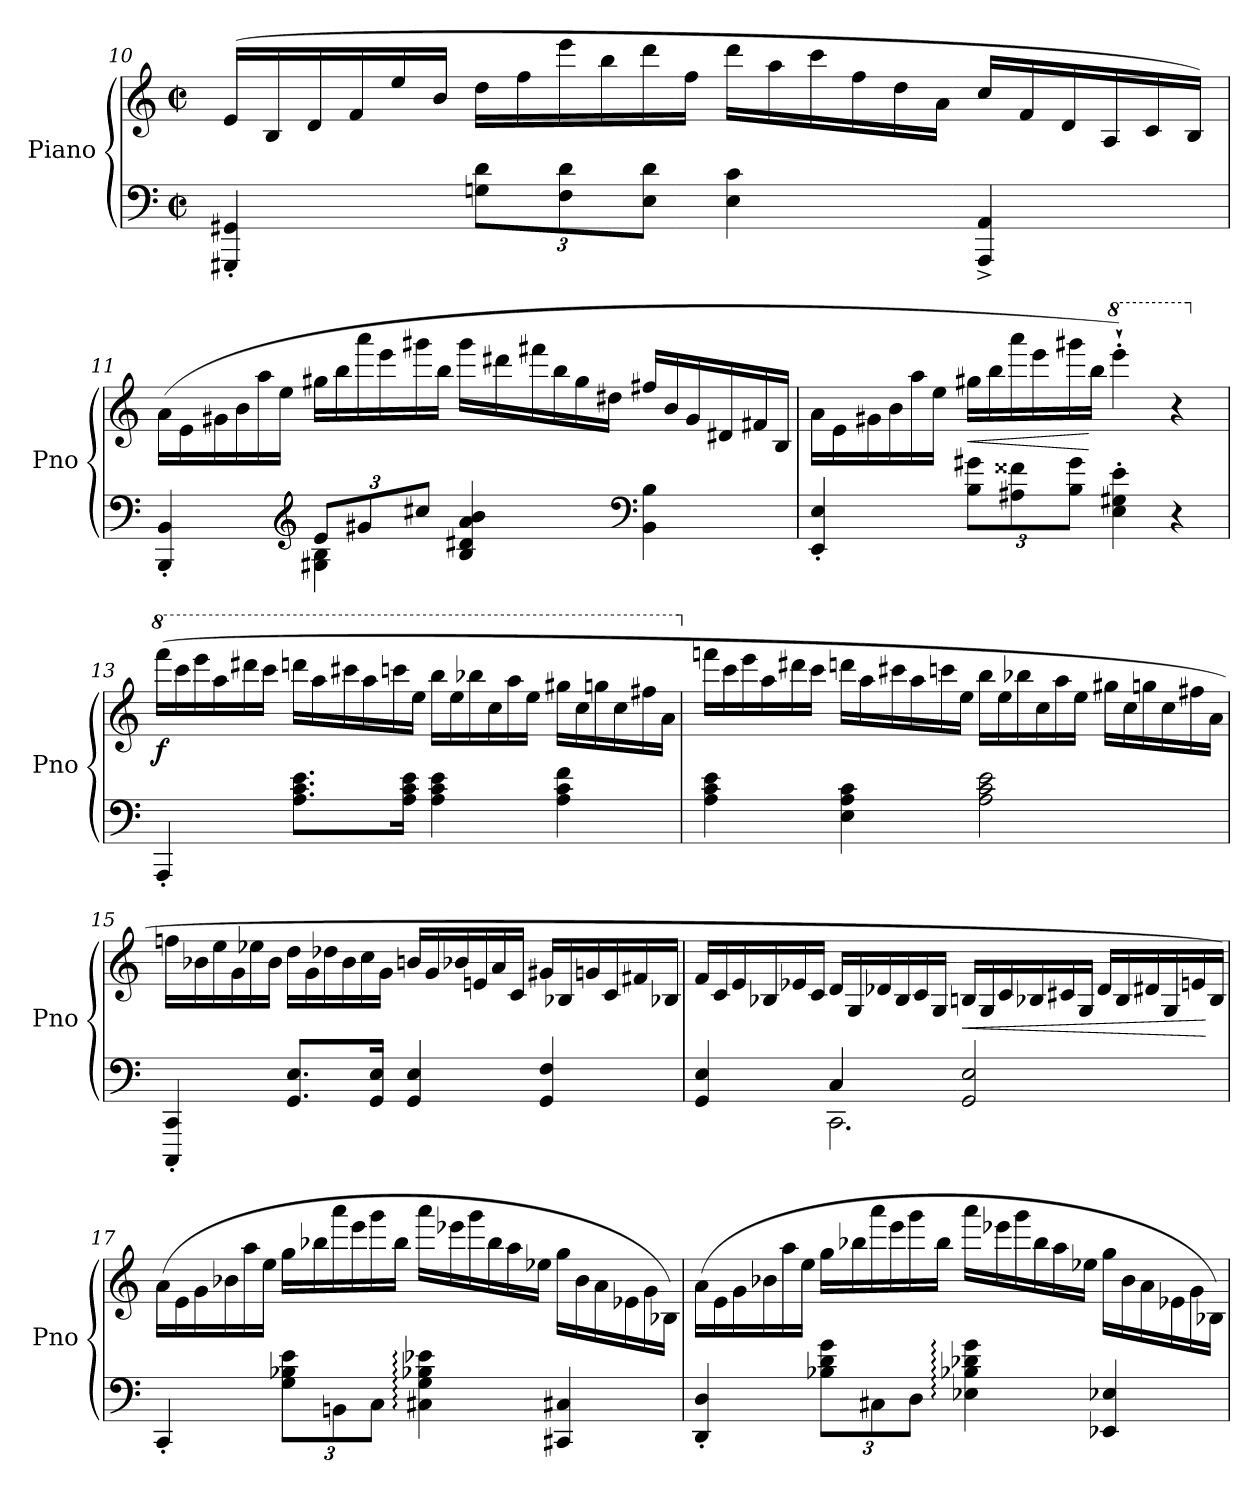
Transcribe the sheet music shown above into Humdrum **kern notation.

**kern	**kern	**dynam
*part1	*part1	*part1
*staff2	*staff1	*staff1/2
*I"Piano	*	*
*I'Pno	*	*
!!LO:PB:g=z
*clefF4	*clefG2	*
*k[]	*k[]	*
*M4/4	*M4/4	*
*met(c|)	*met(c|)	*
*	*Xtuplet	*
=10	=10	=10
4GGG#X/' 4GG#X/'	(24e/LL	.
.	24B/	.
.	24d/	.
.	24f/	.
.	24ee/	.
.	24b/JJ	.
*Xbrackettup	*	*
12Gn\ 12d\L	24dd\LL	.
.	24ff\	.
12F\ 12d\	24eee\	.
.	24bb\	.
12E\ 12d\J	24ddd\	.
.	24ff\JJ	.
4E\ 4c\	24ddd\LL	.
.	24aa\	.
.	24ccc\	.
.	24ff\	.
.	24dd\	.
.	24a\JJ	.
4AAA/^ 4AA/^	24cc/LL	.
.	24f/	.
.	24d/	.
.	24A/	.
.	24c/	.
.	24B/JJ)	.
!!LO:LB:g=z
=11	=11	=11
*^	*	*
4BBB/' 4BB/'	4ryy	(24a\LL	.
.	.	24e\	.
.	.	24g#X\	.
.	.	24b\	.
.	.	24aa\	.
.	.	24ee\JJ	.
*clefG2	*	*	*
12e/L	4G#X\ 4B\	24gg#X\LL	.
.	.	24bb\	.
12g#X/	.	24aaa\	.
.	.	24eee\	.
12cc#X/J	.	24ggg#X\	.
.	.	24bb\JJ	.
4B/ 4d#X/ 4a/ 4b/	2ryy	24ggg#\LL	.
.	.	24ddd#X\	.
.	.	24fff#X\	.
.	.	24bb\	.
.	.	24gg#\	.
.	.	24dd#X\JJ	.
*clefF4	*	*	*
4BB\ 4B\	.	24ff#X/LL	.
.	.	24b/	.
.	.	24g#/	.
.	.	24d#X/	.
.	.	24f#X/	.
.	.	24B/JJ	.
*v	*v	*	*
=12	=12	=12
4EE/' 4E/'	24a\LL	.
.	24e\	.
.	24g#X\	.
.	24b\	.
.	24aa\	.
.	24ee\JJ	.
!	!	!LO:HP:b
12B\ 12g#X\L	24gg#X\LL	<
.	24bb\	.
12A#X\ 12f##X\	24aaa\	.
.	24eee\	.
12B\ 12g#\J	24ggg#X\	.
.	24bb\JJ	[
*	*8va	*
4E\' 4G#X\' 4e\'	4eeee`'\)	.
4r	4r	.
!!LO:LB:g=z
=13	=13	=13
*	*X8va	*
*	*8va	*
!	!	!LO:DY:b
4AAA'/	(24ffff\LL	f
.	24cccc\	.
.	24eeee\	.
.	24aaa\	.
.	24dddd#X\	.
.	24cccc\JJ	.
8.A\ 8.c\ 8.e\L	24ddddn\LL	.
.	24aaa\	.
.	24cccc#X\	.
.	24aaa\	.
.	24ccccn\	.
16A\ 16c\ 16e\Jk	.	.
.	24eee\JJ	.
4A\ 4c\ 4e\	24bbb\LL	.
.	24eee\	.
.	24bbb-X\	.
.	24ccc\	.
.	24aaa\	.
.	24eee\JJ	.
4A\ 4c\ 4f\	24ggg#X\LL	.
.	24ccc\	.
.	24gggn\	.
.	24ccc\	.
.	24fff#X\	.
.	24aa\JJ	.
!!LO:LB:g=z
=14	=14	=14
*	*X8va	*
4A\ 4c\ 4e\	24fffn\LL	.
.	24ccc\	.
.	24eee\	.
.	24aa\	.
.	24ddd#X\	.
.	24ccc\JJ	.
4E\ 4A\ 4c\	24dddn\LL	.
.	24aa\	.
.	24ccc#X\	.
.	24aa\	.
.	24cccn\	.
.	24ee\JJ	.
2A\ 2c\ 2e\	24bb\LL	.
.	24ee\	.
.	24bb-X\	.
.	24cc\	.
.	24aa\	.
.	24ee\JJ	.
.	24gg#X\LL	.
.	24cc\	.
.	24ggn\	.
.	24cc\	.
.	24ff#X\	.
.	24a\JJ	.
!!LO:LB:g=z
=15	=15	=15
!	!	!LO:DY:b
4CCC/' 4CC/'	24ffn\LL	other-dynamics
.	24b-X\	.
.	24ee\	.
.	24g\	.
.	24ee-X\	.
.	24b-\JJ	.
8.GG/ 8.E/L	24dd\LL	.
.	24g\	.
.	24dd-X\	.
.	24b-\	.
.	24cc\	.
16GG/ 16E/Jk	.	.
.	24g\JJ	.
4GG/ 4E/	24bn/LL	.
.	24g/	.
.	24b-X/	.
.	24en/	.
.	24a/	.
.	24c/JJ	.
4GG/ 4F/	24g#X/LL	.
.	24B-X/	.
.	24gn/	.
.	24c/	.
.	24f#X/	.
.	24B-X/JJ	.
!!LO:LB:g=z
=16	=16	=16
*^	*	*
4GG/ 4E/	4ryy	24f/LL	.
.	.	24c/	.
.	.	24e/	.
.	.	24B-X/	.
.	.	24e-X/	.
.	.	24c/JJ	.
4C/	2.CC\	24d/LL	.
.	.	24G/	.
.	.	24d-X/	.
.	.	24B-/	.
.	.	24c/	.
.	.	24G/JJ	.
!	!	!	!LO:HP:b
2GG/ 2E/	.	24Bn/LL	<
.	.	24G/	.
.	.	24c/	.
.	.	24B-X/	.
.	.	24c#X/	.
.	.	24G/JJ	.
.	.	24d-/LL	.
.	.	24B-/	.
.	.	24d#X/	.
.	.	24G/	.
.	.	24en/	.
.	.	24B-/JJ)	[
*v	*v	*	*
!!LO:PB:g=z
=17	=17	=17
4CC'/	(24a\LL	.
.	24e\	.
.	24g\	.
.	24b-X\	.
.	24aa\	.
.	24ee\JJ	.
12G\ 12B-X\ 12e\L	24gg\LL	.
.	24bb-X\	.
12BBn\	24aaa\	.
.	24eee\	.
12C\J	24ggg\	.
.	24bb-\JJ	.
4C#X\: 4G\: 4B-X\: 4e-X\:	24aaa\LL	.
.	24eee-X\	.
.	24ggg\	.
.	24bb-\	.
.	24aa\	.
.	24ee-X\JJ	.
4CC#X/ 4C#X/	24gg\LL	.
.	24b-\	.
.	24a\	.
.	24e-X\	.
.	24g\	.
.	24B-X\JJ)	.
!!LO:LB:g=z
=18	=18	=18
4DD/' 4D/'	(24a\LL	.
.	24e\	.
.	24g\	.
.	24b-X\	.
.	24aa\	.
.	24ee\JJ	.
12B-X\ 12d\ 12g\L	24gg\LL	.
.	24bb-X\	.
12C#X\	24aaa\	.
.	24eee\	.
12D\J	24ggg\	.
.	24bb-\JJ	.
4E-X\: 4B-X\: 4d-X\: 4g\:	24aaa\LL	.
.	24eee-X\	.
.	24ggg\	.
.	24bb-\	.
.	24aa\	.
.	24ee-X\JJ	.
4EE-X/ 4E-X/	24gg\LL	.
.	24b-\	.
.	24a\	.
.	24e-X\	.
.	24g\	.
.	24B-X\JJ)	.
=	=	=
*-	*-	*-
